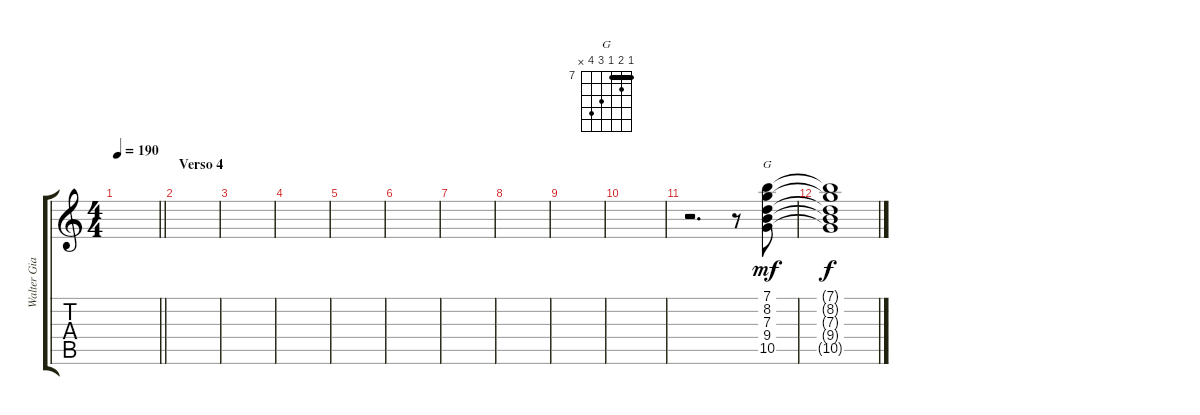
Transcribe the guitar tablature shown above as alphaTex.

\track ("Walter Giardino" "Walter Gia") {instrument distortionguitar}
\staff {score tabs}
\tuning (E4 B3 G3 D3 A2 E2) {hide}
\chord ("G" 7 8 7 9 10 x) {firstfret 7 barre 7}
\ts (4 4)
\tempo 190
\clef g2
\barLineRight lightlight
\ks c
|
\section ("" "Verso 4")
|
|
|
|
|
|
|
|
|
r.2{d} r.8 (7.1 8.2 7.3 9.4 10.5).8{ch "G" dy mf volume 10} |
(7.1{t} 8.2{t} 7.3{t} 9.4{t} 10.5{t}).1{dy f}
